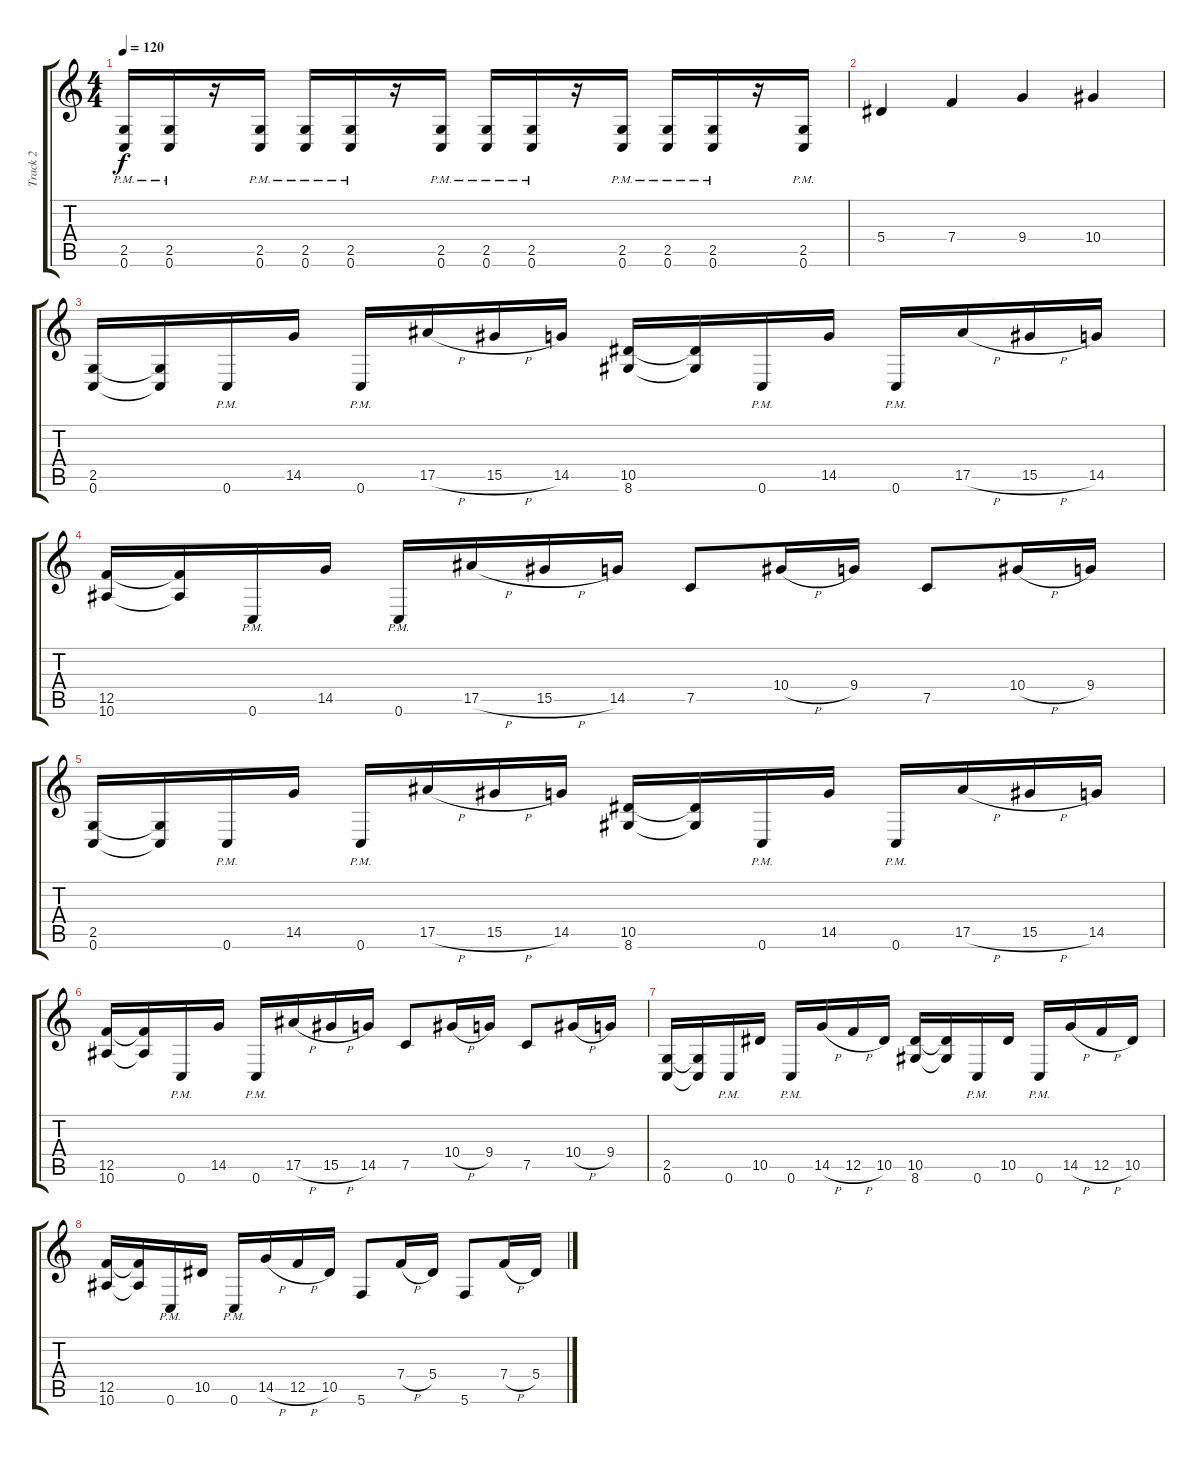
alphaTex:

\track ("Track 2" "Track 2") {instrument overdrivenguitar}
\staff {score tabs}
\tuning (C4 G3 Eb3 Bb2 F2 C2) {hide}
\ts (4 4)
\tempo 120
\clef g2
\ks c
(2.5{pm} 0.6).16{dy f} (2.5{pm} 0.6).16 r.16 (2.5{pm} 0.6).16 (2.5{pm} 0.6).16 (2.5{pm} 0.6).16 r.16 (2.5{pm} 0.6).16 (2.5{pm} 0.6).16 (2.5{pm} 0.6).16 r.16 (2.5{pm} 0.6).16 (2.5{pm} 0.6).16 (2.5{pm} 0.6).16 r.16 (2.5{pm} 0.6).16 |
5.4.4 7.4.4 9.4.4 10.4.4 |
(2.5 0.6).16 (2.5{t} 0.6{t}).16 0.6{pm}.16 14.5.16 0.6{pm}.16 17.5{h}.16 15.5{h}.16 14.5.16 (10.5 8.6).16 (10.5{t} 8.6{t}).16 0.6{pm}.16 14.5.16 0.6{pm}.16 17.5{h}.16 15.5{h}.16 14.5.16 |
(12.5 10.6).16 (12.5{t} 10.6{t}).16 0.6{pm}.16 14.5.16 0.6{pm}.16 17.5{h}.16 15.5{h}.16 14.5.16 7.5.8 10.4{h}.16 9.4.16 7.5.8 10.4{h}.16 9.4.16 |
(2.5 0.6).16 (2.5{t} 0.6{t}).16 0.6{pm}.16 14.5.16 0.6{pm}.16 17.5{h}.16 15.5{h}.16 14.5.16 (10.5 8.6).16 (10.5{t} 8.6{t}).16 0.6{pm}.16 14.5.16 0.6{pm}.16 17.5{h}.16 15.5{h}.16 14.5.16 |
(12.5 10.6).16 (12.5{t} 10.6{t}).16 0.6{pm}.16 14.5.16 0.6{pm}.16 17.5{h}.16 15.5{h}.16 14.5.16 7.5.8 10.4{h}.16 9.4.16 7.5.8 10.4{h}.16 9.4.16 |
(2.5 0.6).16 (2.5{t} 0.6{t}).16 0.6{pm}.16 10.5.16 0.6{pm}.16 14.5{h}.16 12.5{h}.16 10.5.16 (10.5 8.6).16 (10.5{t} 8.6{t}).16 0.6{pm}.16 10.5.16 0.6{pm}.16 14.5{h}.16 12.5{h}.16 10.5.16 |
(12.5 10.6).16 (12.5{t} 10.6{t}).16 0.6{pm}.16 10.5.16 0.6{pm}.16 14.5{h}.16 12.5{h}.16 10.5.16 5.6.8 7.4{h}.16 5.4.16 5.6.8 7.4{h}.16 5.4.16
